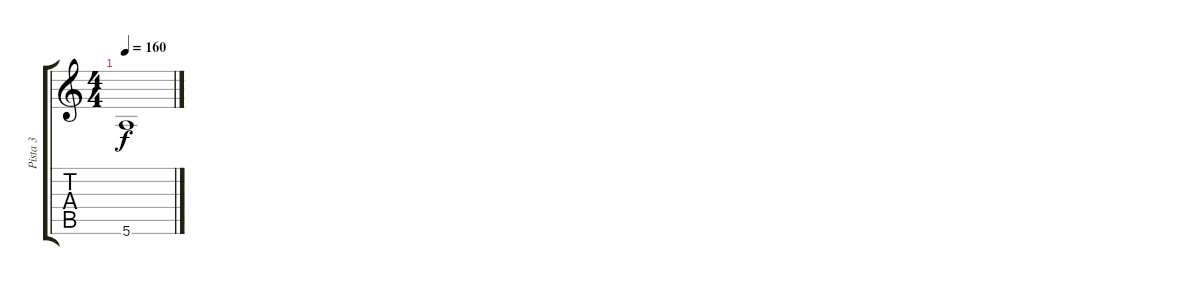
\track ("Pista 3" "Pista 3") {instrument distortionguitar}
\staff {score tabs}
\tuning (E4 B3 G3 D3 A2 E2) {hide}
\ts (4 4)
\tempo 160
\clef g2
\ks c
5.6{t}.1{dy f}
